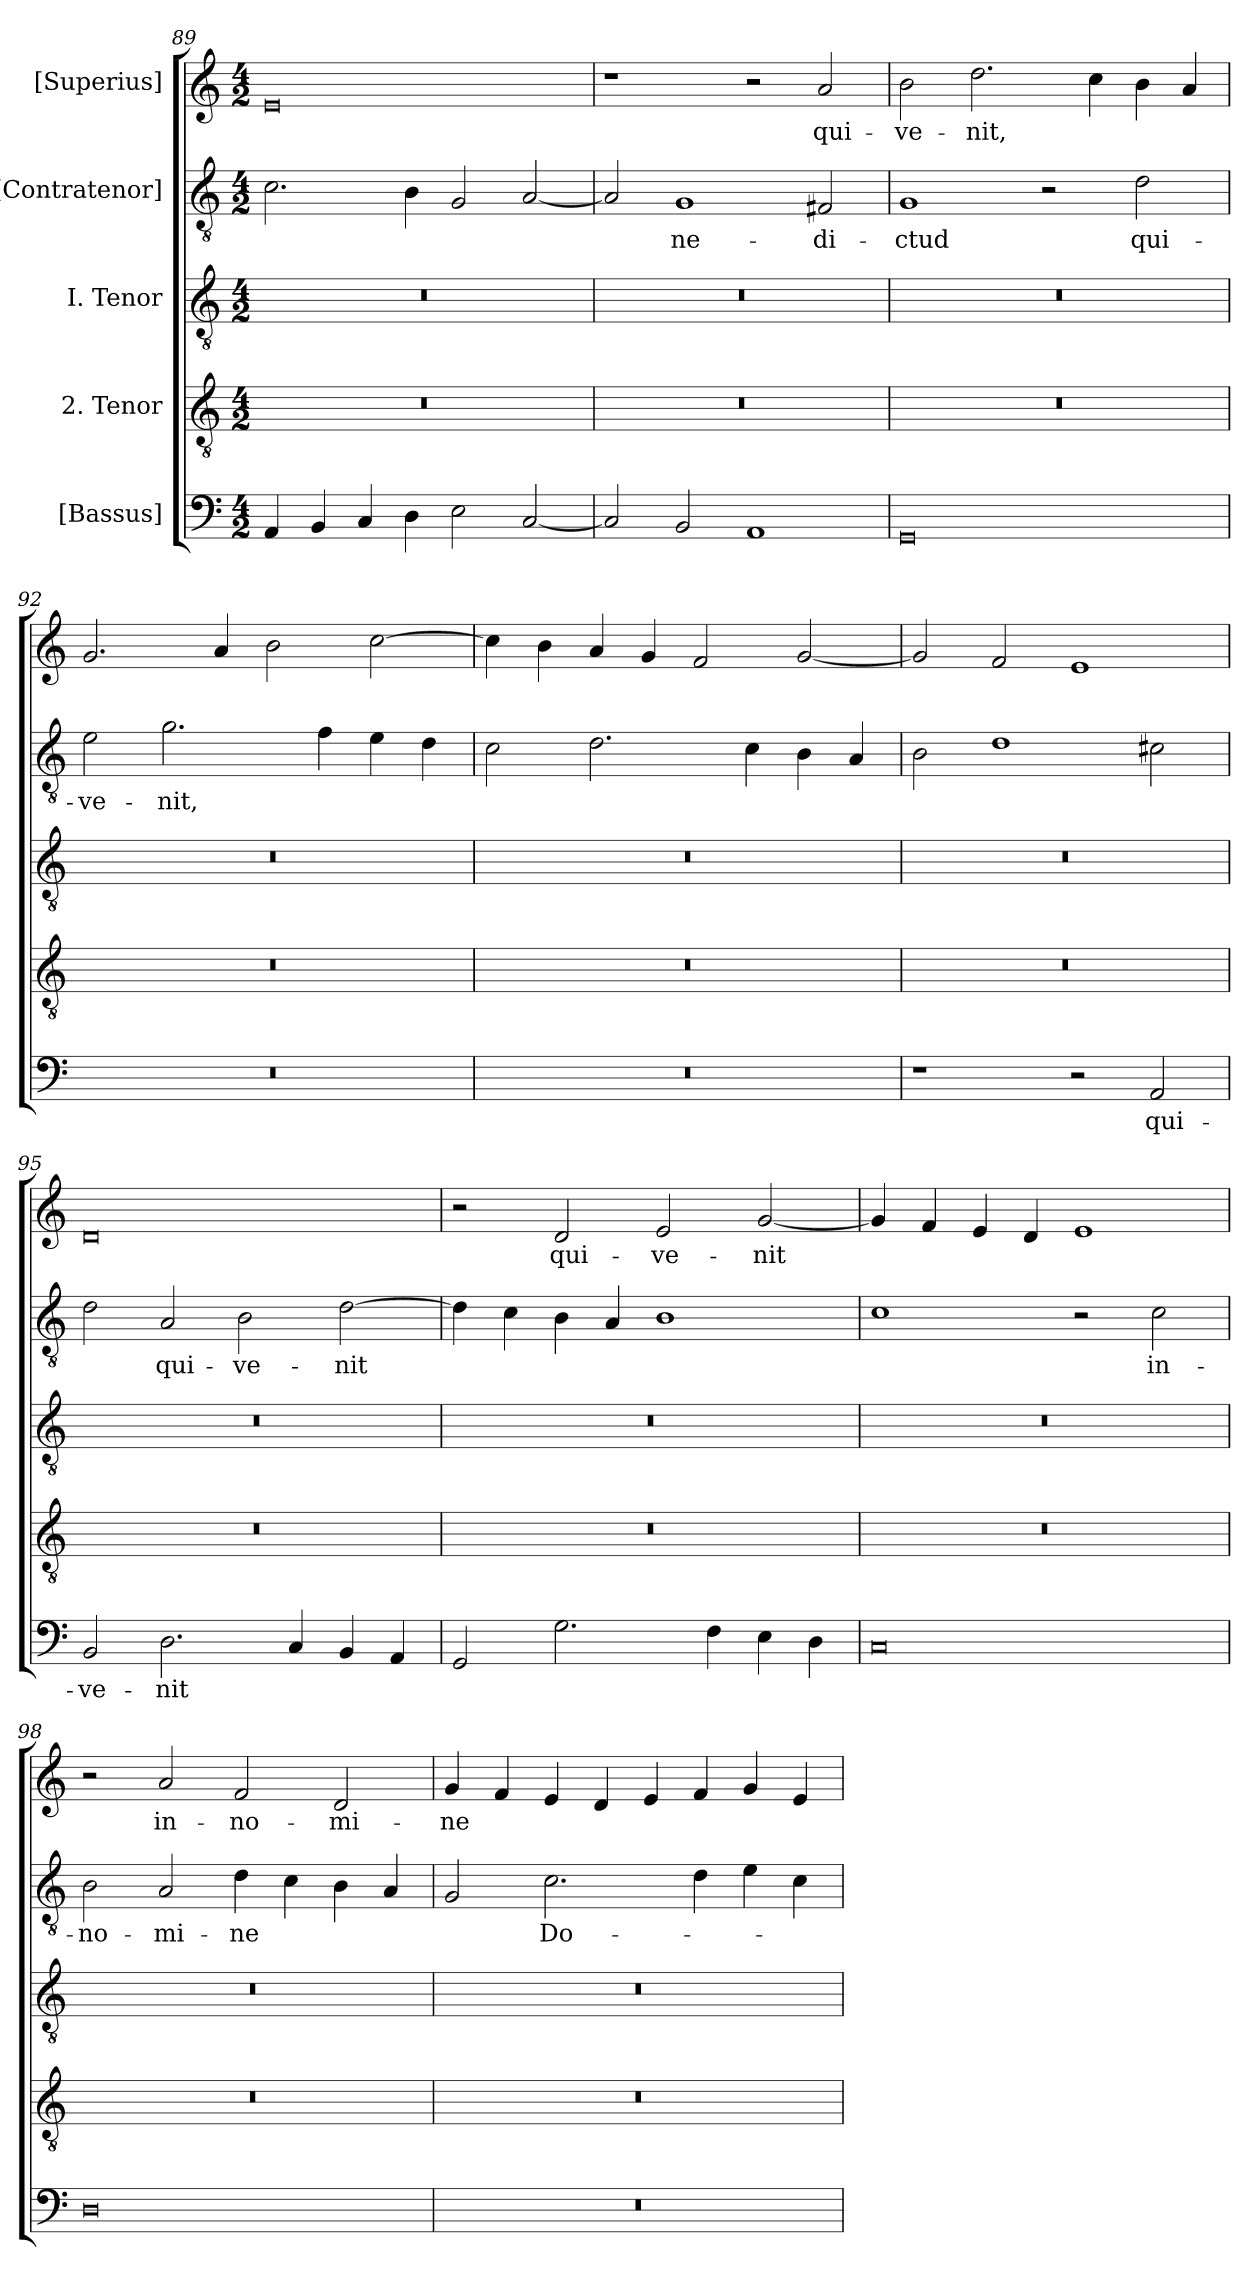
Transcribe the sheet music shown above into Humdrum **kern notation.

**kern	**text	**kern	**kern	**kern	**text	**kern	**text
*part5	*part5	*part4	*part3	*part2	*part2	*part1	*part1
*staff5	*staff5	*staff4	*staff3	*staff2	*staff2	*staff1	*staff1
*I"[Bassus]	*	*I"2. Tenor	*I"I. Tenor	*I"[Contratenor]	*	*I"[Superius]	*
*clefF4	*	*clefGv2	*clefGv2	*clefGv2	*	*clefG2	*
*k[]	*	*k[]	*k[]	*k[]	*	*k[]	*
*M4/2	*	*M4/2	*M4/2	*M4/2	*	*M4/2	*
=89	=89	=89	=89	=89	=89	=89	=89
4AA/	.	0r	0r	2.c\	.	0e/	.
4BB/	.	.	.	.	.	.	.
4C/	.	.	.	.	.	.	.
4D\	.	.	.	4B\	.	.	.
2E\	.	.	.	2G/	.	.	.
[2C/	.	.	.	[2A/	.	.	.
=90	=90	=90	=90	=90	=90	=90	=90
2C/]	.	0r	0r	2A/]	.	1r	.
2BB/	.	.	.	1G/	-ne-	.	.
1AA/	.	.	.	.	.	2r	.
.	.	.	.	2F#X/	-di-	2a/	qui-
=91	=91	=91	=91	=91	=91	=91	=91
0GG/	.	0r	0r	1G/	-ctud	2b\	ve-
.	.	.	.	.	.	2.dd\	-nit,
.	.	.	.	2r	.	.	.
.	.	.	.	.	.	4cc\	.
.	.	.	.	2d\	qui-	4b\	.
.	.	.	.	.	.	4a/	.
=92	=92	=92	=92	=92	=92	=92	=92
0r	.	0r	0r	2e\	ve-	2.g/	.
.	.	.	.	2.g\	-nit,	.	.
.	.	.	.	.	.	4a/	.
.	.	.	.	.	.	2b\	.
.	.	.	.	4f\	.	.	.
.	.	.	.	4e\	.	[2cc\	.
.	.	.	.	4d\	.	.	.
=93	=93	=93	=93	=93	=93	=93	=93
0r	.	0r	0r	2c\	.	4cc\]	.
.	.	.	.	.	.	4b\	.
.	.	.	.	2.d\	.	4a/	.
.	.	.	.	.	.	4g/	.
.	.	.	.	.	.	2f/	.
.	.	.	.	4c\	.	.	.
.	.	.	.	4B\	.	[2g/	.
.	.	.	.	4A/	.	.	.
=94	=94	=94	=94	=94	=94	=94	=94
1r	.	0r	0r	2B\	.	2g/]	.
.	.	.	.	1d\	.	2f/	.
2r	.	.	.	.	.	1e/	.
2AA/	qui-	.	.	2c#X\	.	.	.
=95	=95	=95	=95	=95	=95	=95	=95
2BB/	ve-	0r	0r	2d\	.	0d/	.
2.D\	-nit	.	.	2A/	qui-	.	.
.	.	.	.	2B\	ve-	.	.
4C/	.	.	.	.	.	.	.
4BB/	.	.	.	[2d\	-nit	.	.
4AA/	.	.	.	.	.	.	.
=96	=96	=96	=96	=96	=96	=96	=96
2GG/	.	0r	0r	4d\]	.	2r	.
.	.	.	.	4c\	.	.	.
2.G\	.	.	.	4B\	.	2d/	qui-
.	.	.	.	4A/	.	.	.
.	.	.	.	1B\	.	2e/	ve-
4F\	.	.	.	.	.	.	.
4E\	.	.	.	.	.	[2g/	-nit
4D\	.	.	.	.	.	.	.
=97	=97	=97	=97	=97	=97	=97	=97
0C/	.	0r	0r	1c\	.	4g/]	.
.	.	.	.	.	.	4f/	.
.	.	.	.	.	.	4e/	.
.	.	.	.	.	.	4d/	.
.	.	.	.	2r	.	1e/	.
.	.	.	.	2c\	in-	.	.
=98	=98	=98	=98	=98	=98	=98	=98
0D\	.	0r	0r	2B\	no-	2r	.
.	.	.	.	2A/	-mi-	2a/	in-
.	.	.	.	4d\	-ne	2f/	no-
.	.	.	.	4c\	.	.	.
.	.	.	.	4B\	.	2d/	-mi-
.	.	.	.	4A/	.	.	.
=99	=99	=99	=99	=99	=99	=99	=99
0r	.	0r	0r	2G/	.	4g/	-ne
.	.	.	.	.	.	4f/	.
.	.	.	.	2.c\	Do-	4e/	.
.	.	.	.	.	.	4d/	.
.	.	.	.	.	.	4e/	.
.	.	.	.	4d\	.	4f/	.
.	.	.	.	4e\	.	4g/	.
.	.	.	.	4c\	.	4e/	.
=	=	=	=	=	=	=	=
*-	*-	*-	*-	*-	*-	*-	*-
